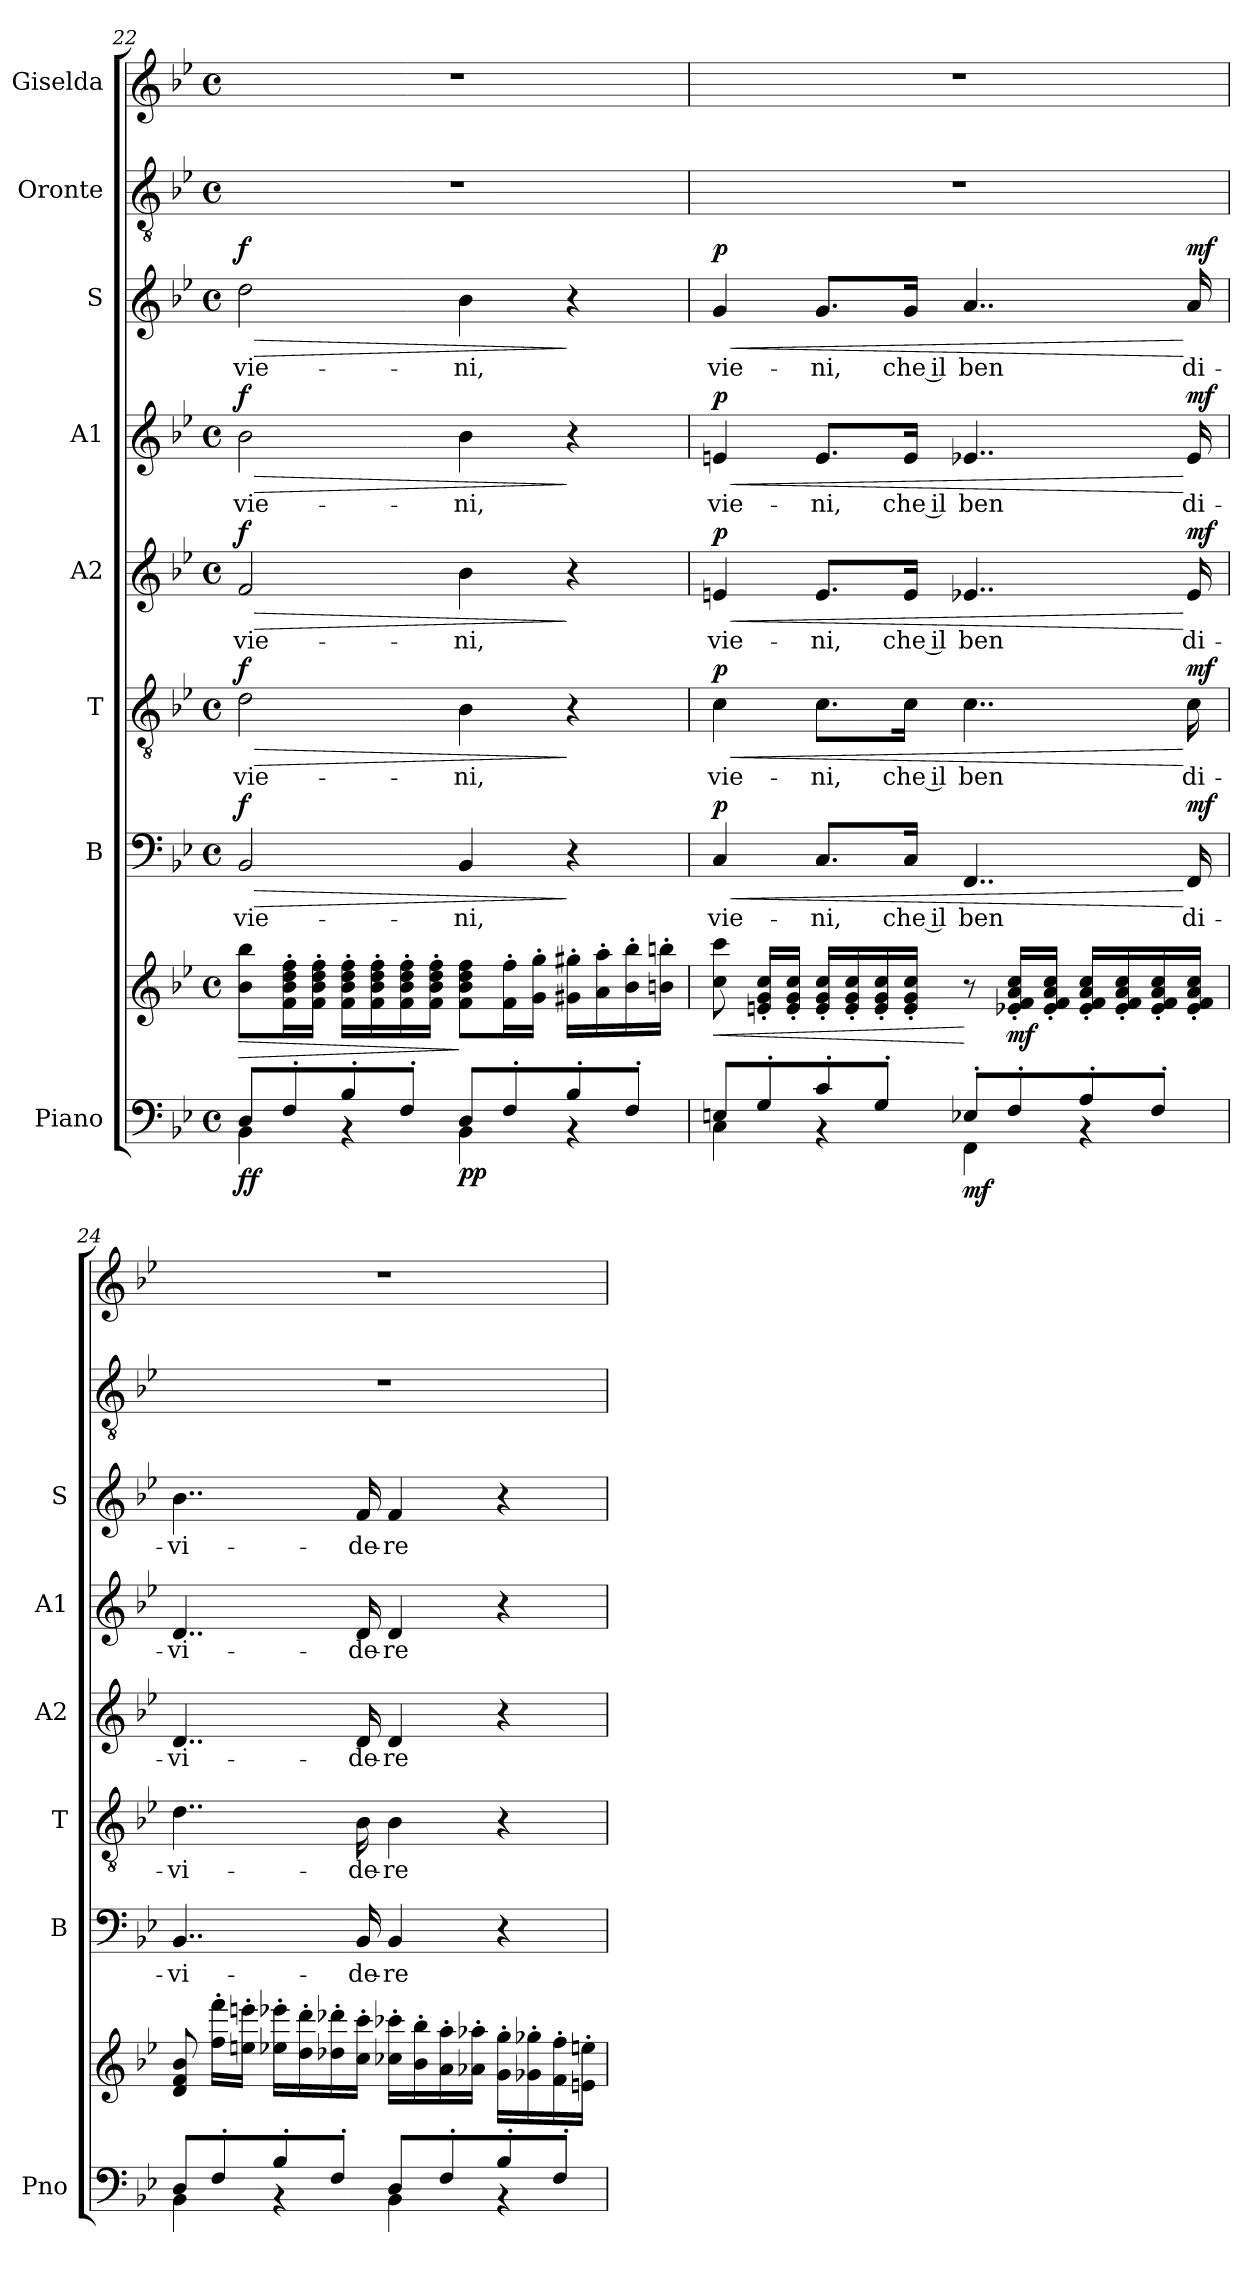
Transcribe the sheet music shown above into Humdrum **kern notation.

**kern	**kern	**dynam	**kern	**text	**dynam	**kern	**text	**dynam	**kern	**text	**dynam	**kern	**text	**dynam	**kern	**text	**dynam	**kern	**kern
*part8	*part8	*part8	*part7	*part7	*part7	*part6	*part6	*part6	*part5	*part5	*part5	*part4	*part4	*part4	*part3	*part3	*part3	*part2	*part1
*staff9	*staff8	*staff8/9	*staff7	*staff7	*staff7	*staff6	*staff6	*staff6	*staff5	*staff5	*staff5	*staff4	*staff4	*staff4	*staff3	*staff3	*staff3	*staff2	*staff1
*I"Piano	*	*	*I"B	*	*	*I"T	*	*	*I"A2	*	*	*I"A1	*	*	*I"S	*	*	*I"Oronte	*I"Giselda
*I'Pno	*	*	*I'B	*	*	*I'T	*	*	*I'A2	*	*	*I'A1	*	*	*I'S	*	*	*	*
*clefF4	*clefG2	*	*clefF4	*	*	*clefGv2	*	*	*clefG2	*	*	*clefG2	*	*	*clefG2	*	*	*clefGv2	*clefG2
*k[b-e-]	*k[b-e-]	*	*k[b-e-]	*	*	*k[b-e-]	*	*	*k[b-e-]	*	*	*k[b-e-]	*	*	*k[b-e-]	*	*	*k[b-e-]	*k[b-e-]
*M4/4	*M4/4	*	*M4/4	*	*	*M4/4	*	*	*M4/4	*	*	*M4/4	*	*	*M4/4	*	*	*M4/4	*M4/4
*met(c)	*met(c)	*	*met(c)	*	*	*met(c)	*	*	*met(c)	*	*	*met(c)	*	*	*met(c)	*	*	*met(c)	*met(c)
=22	=22	=22	=22	=22	=22	=22	=22	=22	=22	=22	=22	=22	=22	=22	=22	=22	=22	=22	=22
*^	*	*	*	*	*	*	*	*	*	*	*	*	*	*	*	*	*	*	*
!	!	!	!LO:HP:b	!	!	!LO:HP:b	!	!	!LO:HP:b	!	!	!LO:HP:b	!	!	!LO:HP:b	!	!	!LO:HP:b	!	!
!	!	!	!LO:DY:n=1:b=2	!	!	!	!	!	!	!	!	!	!	!	!	!	!	!	!	!
!	!	!	!LO:DY:n=2:b	!	!	!LO:DY:n=1:a	!	!	!LO:DY:n=1:a	!	!	!LO:DY:n=1:a	!	!	!LO:DY:n=1:a	!	!	!LO:DY:n=1:a	!	!
8D/L	4BB-\	8b-\ 8bb-\L	> f f	2BB-/	vie-	> f	2d\	vie-	> f	2f/	vie-	> f	2b-\	vie-	> f	2dd\	vie-	> f	1r	1r
8F'/	.	16f\' 16b-\' 16dd\' 16ff\'L	.	.	.	.	.	.	.	.	.	.	.	.	.	.	.	.	.	.
.	.	16f\' 16b-\' 16dd\' 16ff\'JJ	.	.	.	.	.	.	.	.	.	.	.	.	.	.	.	.	.	.
8B-'/	4rBB	16f\' 16b-\' 16dd\' 16ff\'LL	.	.	.	.	.	.	.	.	.	.	.	.	.	.	.	.	.	.
.	.	16f\' 16b-\' 16dd\' 16ff\'	.	.	.	.	.	.	.	.	.	.	.	.	.	.	.	.	.	.
8F'/J	.	16f\' 16b-\' 16dd\' 16ff\'	.	.	.	.	.	.	.	.	.	.	.	.	.	.	.	.	.	.
.	.	16f\' 16b-\' 16dd\' 16ff\'JJ	.	.	.	.	.	.	.	.	.	.	.	.	.	.	.	.	.	.
!	!	!	!LO:DY:n=3:b=2	!	!	!	!	!	!	!	!	!	!	!	!	!	!	!	!	!
!	!	!	!LO:DY:n=4:b	!	!	!	!	!	!	!	!	!	!	!	!	!	!	!	!	!
8D/L	4BB-\	8f\ 8b-\ 8dd\ 8ff\L	] p p	4BB-/	-ni,	.	4B-\	-ni,	.	4b-\	-ni,	.	4b-\	-ni,	.	4b-\	-ni,	.	.	.
8F'/	.	16f\' 16ff\'L	.	.	.	.	.	.	.	.	.	.	.	.	.	.	.	.	.	.
.	.	16g\' 16gg\'JJ	.	.	.	.	.	.	.	.	.	.	.	.	.	.	.	.	.	.
8B-'/	4rBB	16g#X\' 16gg#X\'LL	.	4r	.	]	4r	.	]	4r	.	]	4r	.	]	4r	.	]	.	.
.	.	16a\' 16aa\'	.	.	.	.	.	.	.	.	.	.	.	.	.	.	.	.	.	.
8F'/J	.	16b-\' 16bb-\'	.	.	.	.	.	.	.	.	.	.	.	.	.	.	.	.	.	.
.	.	16bn\' 16bbn\'JJ	.	.	.	.	.	.	.	.	.	.	.	.	.	.	.	.	.	.
=23	=23	=23	=23	=23	=23	=23	=23	=23	=23	=23	=23	=23	=23	=23	=23	=23	=23	=23	=23	=23
!	!	!	!LO:HP:b	!	!	!LO:HP:b	!	!	!LO:HP:b	!	!	!LO:HP:b	!	!	!LO:HP:b	!	!	!LO:HP:b	!	!
!	!	!	!	!	!	!LO:DY:n=1:a	!	!	!LO:DY:n=1:a	!	!	!LO:DY:n=1:a	!	!	!LO:DY:n=1:a	!	!	!LO:DY:n=1:a	!	!
8En/L	4C\	8cc\ 8ccc\	<	4C/	vie-	< p	4c\	vie-	< p	4en/	vie-	< p	4en/	vie-	< p	4g/	vie-	< p	1r	1r
8G'/	.	16en/' 16g/' 16cc/'LL	.	.	.	.	.	.	.	.	.	.	.	.	.	.	.	.	.	.
.	.	16e/' 16g/' 16cc/'JJ	.	.	.	.	.	.	.	.	.	.	.	.	.	.	.	.	.	.
8c'/	4rBB	16e/' 16g/' 16cc/'LL	.	8.C/L	-ni,	.	8.c\L	-ni,	.	8.e/L	-ni,	.	8.e/L	-ni,	.	8.g/L	-ni,	.	.	.
.	.	16e/' 16g/' 16cc/'	.	.	.	.	.	.	.	.	.	.	.	.	.	.	.	.	.	.
8G'/J	.	16e/' 16g/' 16cc/'	.	.	.	.	.	.	.	.	.	.	.	.	.	.	.	.	.	.
.	.	16e/' 16g/' 16cc/'JJ	.	16C/Jk	che il	.	16c\Jk	che il	.	16e/Jk	che il	.	16e/Jk	che il	.	16g/Jk	che il	.	.	.
!	!	!	!LO:DY:n=1:b=2	!	!	!	!	!	!	!	!	!	!	!	!	!	!	!	!	!
8E-X'/L	4FF\	8r	[ mf	4..FF/	ben	.	4..c\	ben	.	4..e-X/	ben	.	4..e-X/	ben	.	4..a/	ben	.	.	.
!	!	!	!LO:DY:n=2:b	!	!	!	!	!	!	!	!	!	!	!	!	!	!	!	!	!
8F'/	.	16e-X/' 16f/' 16a/' 16cc/'LL	mf	.	.	.	.	.	.	.	.	.	.	.	.	.	.	.	.	.
.	.	16e-/' 16f/' 16a/' 16cc/'JJ	.	.	.	.	.	.	.	.	.	.	.	.	.	.	.	.	.	.
8A'/	4rBB	16e-/' 16f/' 16a/' 16cc/'LL	.	.	.	.	.	.	.	.	.	.	.	.	.	.	.	.	.	.
.	.	16e-/' 16f/' 16a/' 16cc/'	.	.	.	.	.	.	.	.	.	.	.	.	.	.	.	.	.	.
8F'/J	.	16e-/' 16f/' 16a/' 16cc/'	.	.	.	.	.	.	.	.	.	.	.	.	.	.	.	.	.	.
!	!	!	!	!	!	!LO:DY:n=2:a	!	!	!LO:DY:n=2:a	!	!	!LO:DY:n=2:a	!	!	!LO:DY:n=2:a	!	!	!LO:DY:n=2:a	!	!
.	.	16e-/' 16f/' 16a/' 16cc/'JJ	.	16FF/	di-	[ mf	16c\	di-	[ mf	16e-/	di-	[ mf	16e-/	di-	[ mf	16a/	di-	[ mf	.	.
!!LO:PB:g=z
=24	=24	=24	=24	=24	=24	=24	=24	=24	=24	=24	=24	=24	=24	=24	=24	=24	=24	=24	=24	=24
8D/L	4BB-\	8d/ 8f/ 8b-/	.	4..BB-/	-vi-	.	4..d\	-vi-	.	4..d/	-vi-	.	4..d/	-vi-	.	4..b-\	-vi-	.	1r	1r
8F'/	.	16ff\' 16fff\'LL	.	.	.	.	.	.	.	.	.	.	.	.	.	.	.	.	.	.
.	.	16een\' 16eeen\'JJ	.	.	.	.	.	.	.	.	.	.	.	.	.	.	.	.	.	.
8B-'/	4rBB	16ee-X\' 16eee-X\'LL	.	.	.	.	.	.	.	.	.	.	.	.	.	.	.	.	.	.
.	.	16dd\' 16ddd\'	.	.	.	.	.	.	.	.	.	.	.	.	.	.	.	.	.	.
8F'/J	.	16dd-X\' 16ddd-X\'	.	.	.	.	.	.	.	.	.	.	.	.	.	.	.	.	.	.
.	.	16cc\' 16ccc\'JJ	.	16BB-/	-de-	.	16B-\	-de-	.	16d/	-de-	.	16d/	-de-	.	16f/	-de-	.	.	.
8D/L	4BB-\	16cc-X\' 16ccc-X\'LL	.	4BB-/	-re	.	4B-\	-re	.	4d/	-re	.	4d/	-re	.	4f/	-re	.	.	.
.	.	16b-\' 16bb-\'	.	.	.	.	.	.	.	.	.	.	.	.	.	.	.	.	.	.
8F'/	.	16a\' 16aa\'	.	.	.	.	.	.	.	.	.	.	.	.	.	.	.	.	.	.
.	.	16a-X\' 16aa-X\'JJ	.	.	.	.	.	.	.	.	.	.	.	.	.	.	.	.	.	.
8B-'/	4rBB	16g\' 16gg\'LL	.	4r	.	.	4r	.	.	4r	.	.	4r	.	.	4r	.	.	.	.
.	.	16g-X\' 16gg-X\'	.	.	.	.	.	.	.	.	.	.	.	.	.	.	.	.	.	.
8F'/J	.	16f\' 16ff\'	.	.	.	.	.	.	.	.	.	.	.	.	.	.	.	.	.	.
.	.	16en\' 16een\'JJ	.	.	.	.	.	.	.	.	.	.	.	.	.	.	.	.	.	.
*v	*v	*	*	*	*	*	*	*	*	*	*	*	*	*	*	*	*	*	*	*
=	=	=	=	=	=	=	=	=	=	=	=	=	=	=	=	=	=	=	=
*-	*-	*-	*-	*-	*-	*-	*-	*-	*-	*-	*-	*-	*-	*-	*-	*-	*-	*-	*-
